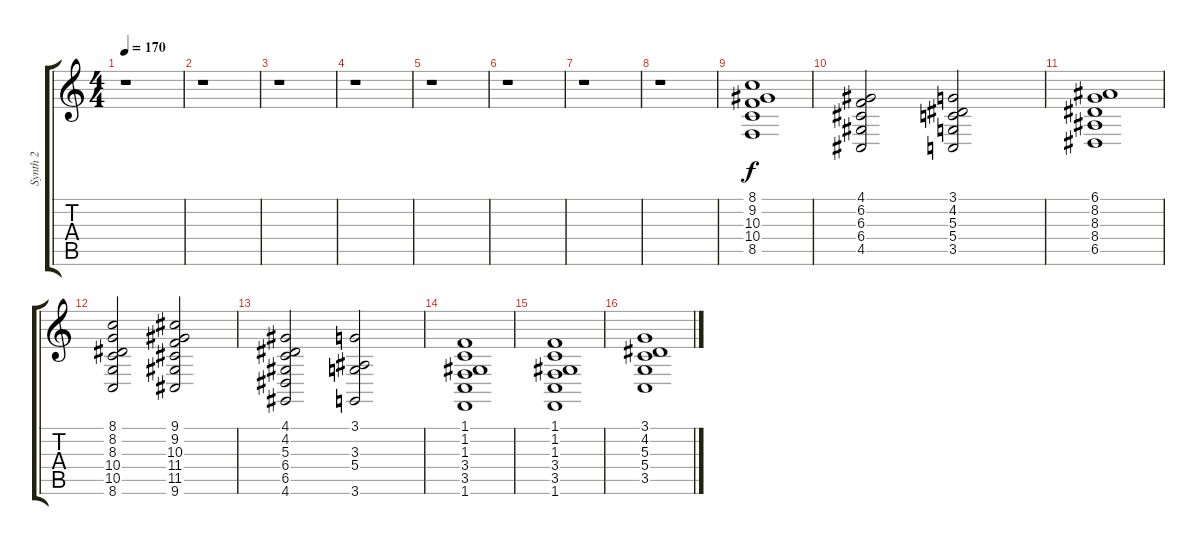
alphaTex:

\track ("Synth 2" "Synth 2") {instrument stringensemble1}
\staff {score tabs}
\tuning (E4 B3 G3 D3 A2 E2) {hide}
\ts (4 4)
\tempo 170
\clef g2
\ks c
r.1{dy mf} |
r.1 |
r.1 |
r.1 |
r.1 |
r.1 |
r.1 |
r.1 |
(8.1 9.2 10.3 10.4 8.5).1{dy f} |
(4.1 6.2 6.3 6.4 4.5).2 (3.1 4.2 5.3 5.4 3.5).2 |
(6.1 8.2 8.3 8.4 6.5).1 |
(8.1 8.2 8.3 10.4 10.5 8.6).2 (9.1 9.2 10.3 11.4 11.5 9.6).2 |
(4.1 4.2 5.3 6.4 6.5 4.6).2 (3.1 3.3 5.4 3.6).2 |
(1.1 1.2 1.3 3.4 3.5 1.6).1 |
(1.1 1.2 1.3 3.4 3.5 1.6).1 |
(3.1 4.2 5.3 5.4 3.5).1
